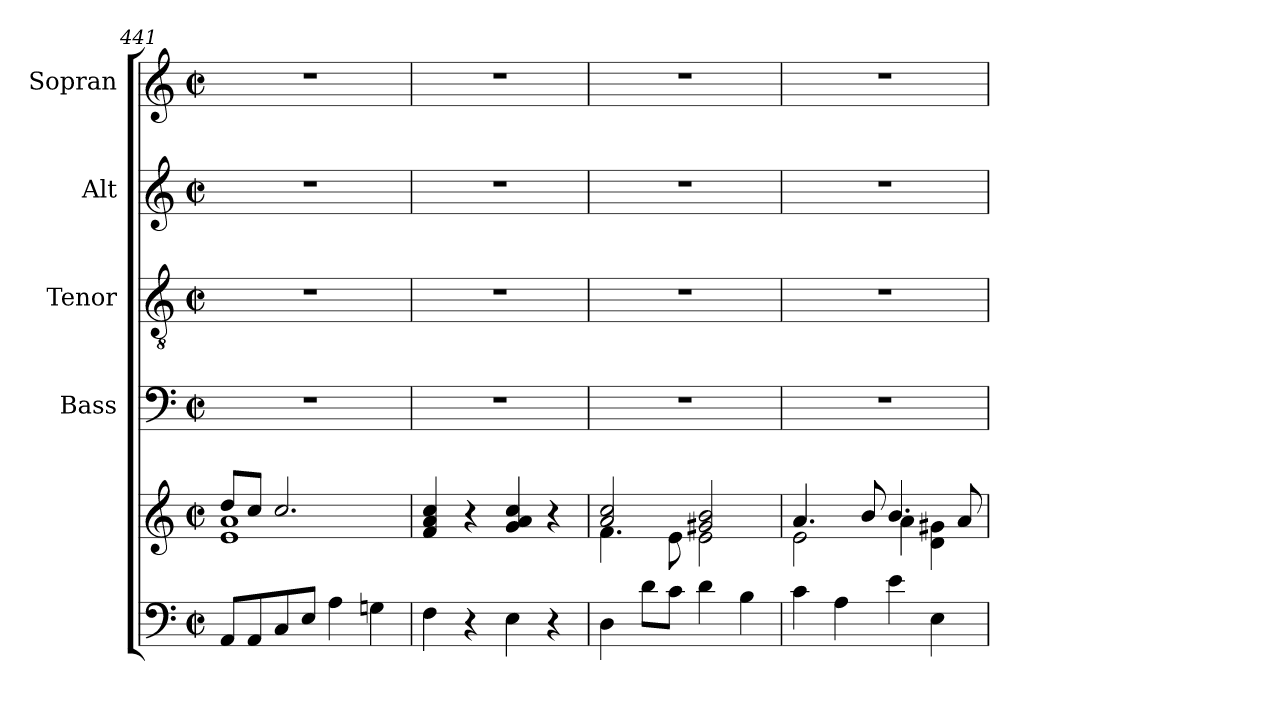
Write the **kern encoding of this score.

**kern	**kern	**kern	**kern	**kern	**kern
*part5	*part5	*part4	*part3	*part2	*part1
*staff6	*staff5	*staff4	*staff3	*staff2	*staff1
*	*	*I"Bass	*I"Tenor	*I"Alt	*I"Sopran
*	*	*I'B.	*I'T.	*I'A.	*I'S.
!!LO:PB:g=z
*clefF4	*clefG2	*clefF4	*clefGv2	*clefG2	*clefG2
*k[]	*k[]	*k[]	*k[]	*k[]	*k[]
*C:	*C:	*C:	*C:	*C:	*C:
*M2/2	*M2/2	*M2/2	*M2/2	*M2/2	*M2/2
*met(c|)	*met(c|)	*met(c|)	*met(c|)	*met(c|)	*met(c|)
=441	=441	=441	=441	=441	=441
*	*^	*	*	*	*
8AA/L	8dd/L	1e 1a	1r	1r	1r	1r
8AA/	8cc/J	.	.	.	.	.
8C/	2.cc/	.	.	.	.	.
8E/J	.	.	.	.	.	.
4A\	.	.	.	.	.	.
4Gn\	.	.	.	.	.	.
*	*v	*v	*	*	*	*
=442	=442	=442	=442	=442	=442
4F\	4f/ 4a/ 4cc/	1r	1r	1r	1r
4r	4r	.	.	.	.
4E\	4g/ 4a/ 4cc/	.	.	.	.
4r	4r	.	.	.	.
=443	=443	=443	=443	=443	=443
*	*^	*	*	*	*
4D\	2a/ 2cc/	4.f\	1r	1r	1r	1r
8d\L	.	.	.	.	.	.
8c\J	.	8e\	.	.	.	.
4d\	2g#X/ 2b/	2e\	.	.	.	.
4B\	.	.	.	.	.	.
=444	=444	=444	=444	=444	=444	=444
4c\	4.a/	2e\	1r	1r	1r	1r
4A\	.	.	.	.	.	.
.	8b/	.	.	.	.	.
4e\	4.b/	4a\	.	.	.	.
4E\	.	4d\ 4g#X\	.	.	.	.
.	8a/	.	.	.	.	.
*	*v	*v	*	*	*	*
=	=	=	=	=	=
*-	*-	*-	*-	*-	*-
